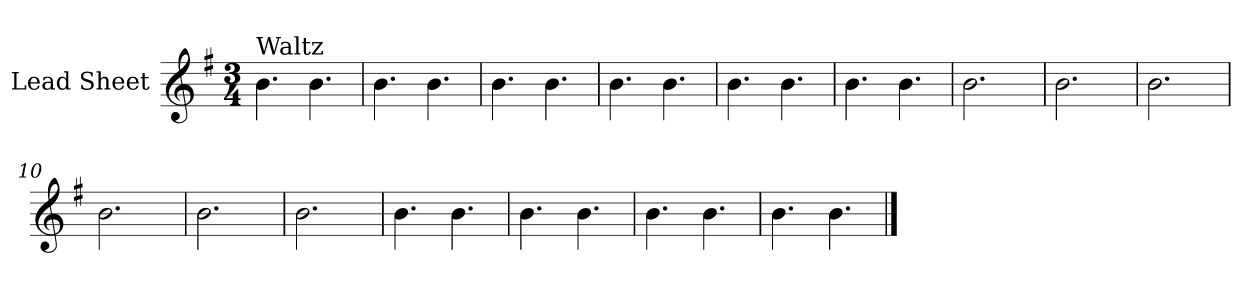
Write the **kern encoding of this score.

**kern
*part1
*staff1
*I"Lead Sheet
*clefG2
*k[f#]
*G:
*M3/4
=1
!LO:TX:a:t=Waltz
4.b\
4.b\
=2
4.b\
4.b\
=3
4.b\
4.b\
=4
4.b\
4.b\
!!LO:LB:g=z
=5
4.b\
4.b\
=6
4.b\
4.b\
=7
2.b\
=8
2.b\
!!LO:LB:g=z
=9
2.b\
=10
2.b\
=11
2.b\
=12
2.b\
!!LO:LB:g=z
=13
4.b\
4.b\
=14
4.b\
4.b\
=15
4.b\
4.b\
=16
4.b\
4.b\
==
*-
